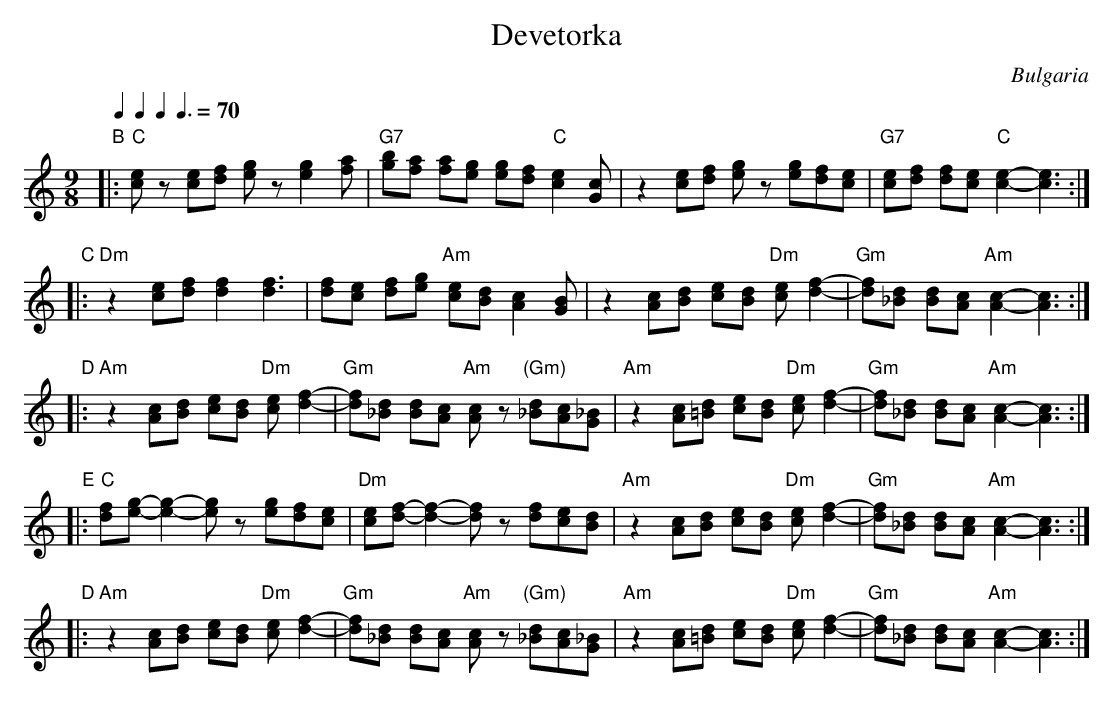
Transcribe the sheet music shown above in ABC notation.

X:1
T: Devetorka
O: Bulgaria
Q: 2/8 2/8 2/8 3/8=70
M: 9/8
L: 1/8
K: Am
"B"\
|: "C"[ec]z [ec][fd] [ge]z [g2e2][af] \
| "G7"[bg][af] [af][ge] [ge][fd] "C"[e2c2][cG] \
| z2 [ec][fd] [ge]z [ge][fd][ec] \
| "G7"[ec][fd] [fd][ec] "C"[e2-c2-] [e3c3] :|
"C"\
|: "Dm"z2 [ec][fd] [f2d2] [f3d3] \
| [fd][ec] [fd][ge] "Am"[ec][dB] [c2A2][BG] \
| z2 [cA][dB] [ec][dB]  "Dm"[ec][f2-d2-] \
| "Gm"[fd][d_B] [dB][cA] "Am"[c2-A2-] [c3A3] :|
"D"\
|: "Am"z2 [cA][dB] [ec][dB] "Dm"[ec][f2-d2-] \
| "Gm"[fd][d_B] [dB][cA] "Am"[cA]z "(Gm)"[d_B][cA][_BG] \
| "Am"z2 [cA][d=B] [ec][dB] "Dm"[ec][f2-d2-] \
| "Gm"[fd][d_B] [dB][cA] "Am"[c2-A2-] [c3A3]  :|
"E"\
|: "C"[fd][g-e-] [g2-e2-] [ge]z [ge][fd][ec] \
| "Dm"[ec][f-d-] [f2-d2-] [fd]z [fd][ec][dB] \
| "Am"z2 [cA][dB] [ec][dB] "Dm"[ec][f2-d2-] \
| "Gm"[fd][d_B] [dB][cA] "Am"[c2-A2-] [c3A3] :|
"D"\
|: "Am"z2 [cA][dB] [ec][dB] "Dm"[ec][f2-d2-] \
| "Gm"[fd][d_B] [dB][cA] "Am"[cA]z "(Gm)"[d_B][cA][_BG] \
| "Am"z2 [cA][d=B] [ec][dB] "Dm"[ec][f2-d2-] \
| "Gm"[fd][d_B] [dB][cA] "Am"[c2-A2-] [c3A3]  :|
